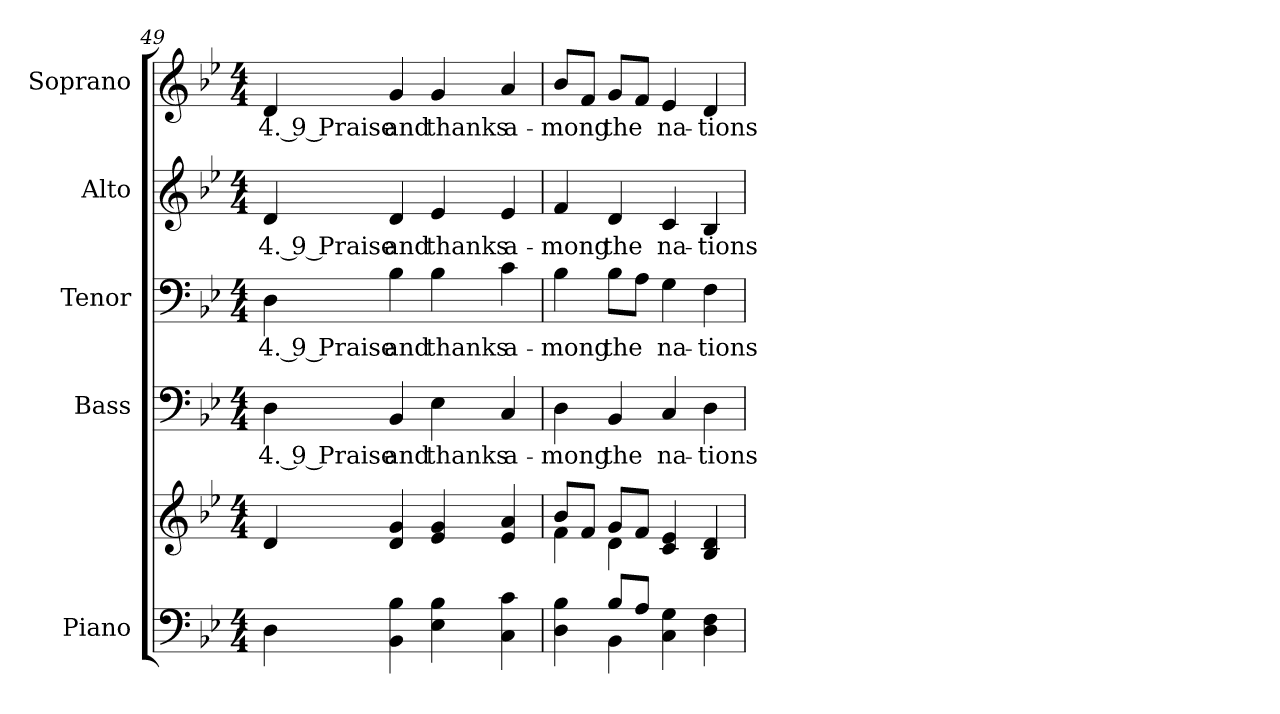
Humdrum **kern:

**kern	**kern	**kern	**text	**kern	**text	**kern	**text	**kern	**text
*part5	*part5	*part4	*part4	*part3	*part3	*part2	*part2	*part1	*part1
*staff6	*staff5	*staff4	*staff4	*staff3	*staff3	*staff2	*staff2	*staff1	*staff1
*I"Piano	*	*I"Bass	*	*I"Tenor	*	*I"Alto	*	*I"Soprano	*
*I'Pno.	*	*I'B.	*	*I'T.	*	*I'A.	*	*I'S.	*
!!LO:PB:g=z
*clefF4	*clefG2	*clefF4	*	*clefF4	*	*clefG2	*	*clefG2	*
*k[b-e-]	*k[b-e-]	*k[b-e-]	*	*k[b-e-]	*	*k[b-e-]	*	*k[b-e-]	*
*B-:	*B-:	*B-:	*	*B-:	*	*B-:	*	*B-:	*
*M4/4	*M4/4	*M4/4	*	*M4/4	*	*M4/4	*	*M4/4	*
=49	=49	=49	=49	=49	=49	=49	=49	=49	=49
!	!	!	!LO:LY:b:color=#000000	!	!	!	!	!	!
!	!	!	!	!	!LO:LY:b:color=#000000	!	!	!	!
!	!	!	!	!	!	!	!LO:LY:b:color=#000000	!	!
!	!	!	!	!	!	!	!	!	!LO:LY:b:color=#000000
4Di\	4di/	4Di\	4. 9 Praise	4Di\	4. 9 Praise	4di/	4. 9 Praise	4di/	4. 9 Praise
!	!	!	!LO:LY:b:color=#000000	!	!	!	!	!	!
!	!	!	!	!	!LO:LY:b:color=#000000	!	!	!	!
!	!	!	!	!	!	!	!LO:LY:b:color=#000000	!	!
!	!	!	!	!	!	!	!	!	!LO:LY:b:color=#000000
4BB-i\ 4B-i	4di/ 4gi	4BB-i/	and	4B-i\	and	4di/	and	4gi/	and
!	!	!	!LO:LY:b:color=#000000	!	!	!	!	!	!
!	!	!	!	!	!LO:LY:b:color=#000000	!	!	!	!
!	!	!	!	!	!	!	!LO:LY:b:color=#000000	!	!
!	!	!	!	!	!	!	!	!	!LO:LY:b:color=#000000
4E-i\ 4B-i	4e-i/ 4gi	4E-i\	thanks	4B-i\	thanks	4e-i/	thanks	4gi/	thanks
!	!	!	!LO:LY:b:color=#000000	!	!	!	!	!	!
!	!	!	!	!	!LO:LY:b:color=#000000	!	!	!	!
!	!	!	!	!	!	!	!LO:LY:b:color=#000000	!	!
!	!	!	!	!	!	!	!	!	!LO:LY:b:color=#000000
4Ci\ 4ci	4e-i/ 4ai	4Ci/	a-	4ci\	a-	4e-i/	a-	4ai/	a-
=50	=50	=50	=50	=50	=50	=50	=50	=50	=50
*^	*^	*	*	*	*	*	*	*	*
!	!	!	!	!	!LO:LY:b:color=#000000	!	!	!	!	!	!
!	!	!	!	!	!	!	!LO:LY:b:color=#000000	!	!	!	!
!	!	!	!	!	!	!	!	!	!LO:LY:b:color=#000000	!	!
!	!	!	!	!	!	!	!	!	!	!	!LO:LY:b:color=#000000
4Di\ 4B-i	4ryy	8b-i/L	4fi\	4Di\	-mong	4B-i\	-mong	4fi/	-mong	8b-i/L	-mong
.	.	8fi/J	.	.	.	.	.	.	.	8fi/J	.
!	!	!	!	!	!LO:LY:b:color=#000000	!	!	!	!	!	!
!	!	!	!	!	!	!	!LO:LY:b:color=#000000	!	!	!	!
!	!	!	!	!	!	!	!	!	!LO:LY:b:color=#000000	!	!
!	!	!	!	!	!	!	!	!	!	!	!LO:LY:b:color=#000000
8B-i/L	4BB-i\	8gi/L	4di\	4BB-i/	the	8B-i\L	the	4di/	the	8gi/L	the
8Ai/J	.	8fi/J	.	.	.	8Ai\J	.	.	.	8fi/J	.
!	!	!	!	!	!LO:LY:b:color=#000000	!	!	!	!	!	!
!	!	!	!	!	!	!	!LO:LY:b:color=#000000	!	!	!	!
!	!	!	!	!	!	!	!	!	!LO:LY:b:color=#000000	!	!
!	!	!	!	!	!	!	!	!	!	!	!LO:LY:b:color=#000000
4Ci\ 4Gi	2ryy	4ci/ 4e-i	2ryy	4Ci/	na-	4Gi\	na-	4ci/	na-	4e-i/	na-
!	!	!	!	!	!LO:LY:b:color=#000000	!	!	!	!	!	!
!	!	!	!	!	!	!	!LO:LY:b:color=#000000	!	!	!	!
!	!	!	!	!	!	!	!	!	!LO:LY:b:color=#000000	!	!
!	!	!	!	!	!	!	!	!	!	!	!LO:LY:b:color=#000000
4Di\ 4Fi	.	4B-i/ 4di	.	4Di\	-tions	4Fi\	-tions	4B-i/	-tions	4di/	-tions
*v	*v	*	*	*	*	*	*	*	*	*	*
*	*v	*v	*	*	*	*	*	*	*	*
=	=	=	=	=	=	=	=	=	=
*-	*-	*-	*-	*-	*-	*-	*-	*-	*-
